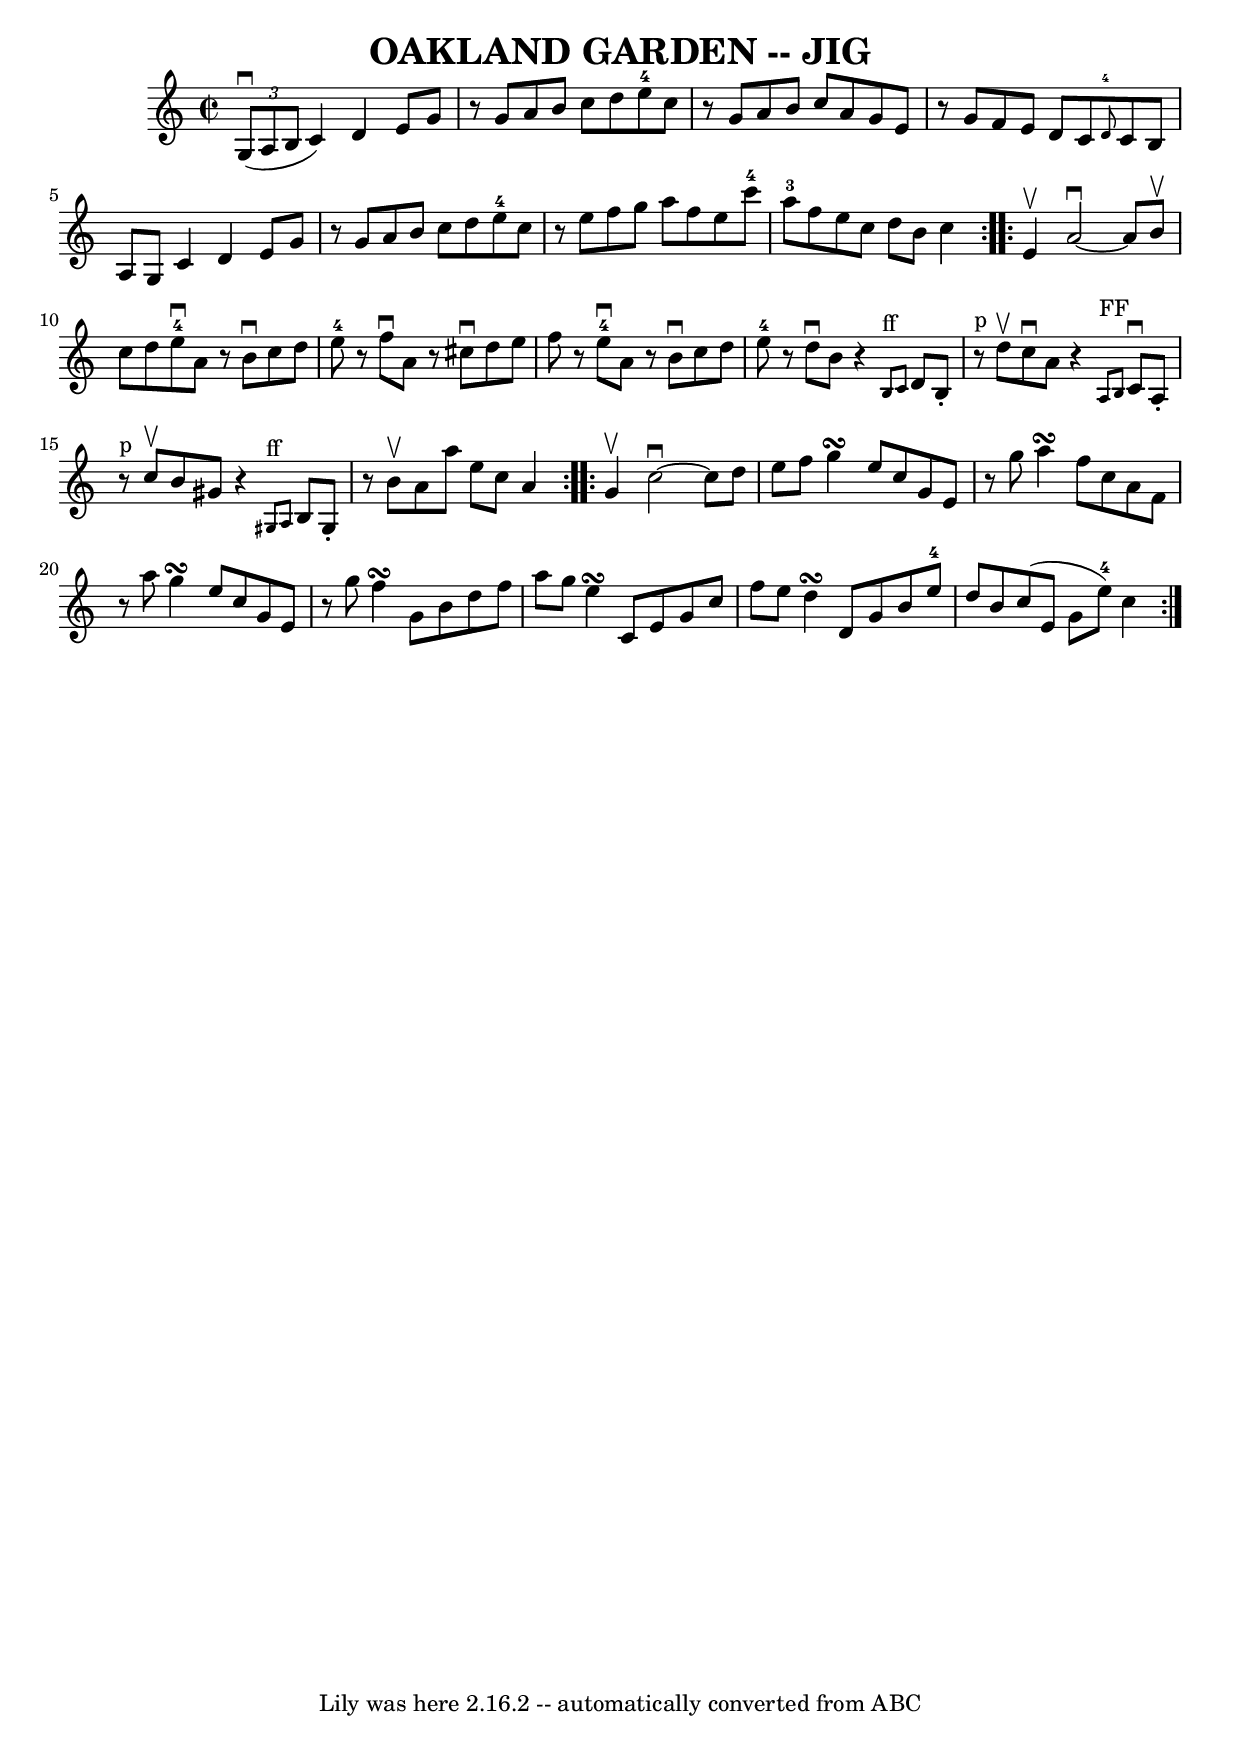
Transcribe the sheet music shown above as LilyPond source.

\version "2.16.2"
\include "Mammoth.ily"
\header {
  %% book = "Ryan's Mammoth Collection of Fiddle Tunes"
  crossRefNumber = "1"
  footnotes = ""
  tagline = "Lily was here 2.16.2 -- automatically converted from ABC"
  title = "OAKLAND GARDEN -- JIG"

}
voicedefault =  {



  \repeat volta 2 {

    \override Staff.TimeSignature #'style = #'C
    \time 2/2 
    \key c \major
    \times 2/3 { g8 (^\downbow a8 b8   	       }         |
    c'4) d'4 e'8 g'8    r8 g'8    |
    a'8 b'8         c''8 d''8 e''8-4 c''8    r8 g'8     |
    a'8 b'8 c''8        a'8 g'8 e'8    r8 g'8     |
    f'8 e'8 d'8 c'8    
    \grace { d'8-4  	   } c'8 b8 a8 g8         |
    c'4 d'4         e'8 g'8    r8 g'8     |
    a'8 b'8 c''8 d''8 e''8-4        c''8    r8 e''8     |
    f''8 g''8 a''8 f''8 e''8 c'''8-4 a''8-3 f''8    |
    e''8 c''8 d''8 b'8 c''4    
  }  
  
  \repeat volta 2 {     e'4^\upbow        |
    a'2^\downbow  ~ a'8         b'8^\upbow c''8 d''8     |
    e''8-4^\downbow a'8    r8 b'8^\downbow c''8 d''8 e''8-4   r8   |
    f''8^\downbow a'8         r8 cis''8^\downbow d''8 e''8 f''8    r8    |
    e''8-4^\downbow a'8    r8 b'8^\downbow c''8 d''8 e''8-4   r8        |
    d''8^\downbow b'8    r4   \grace { b8^"ff" c'8  
				     } d'8         b8-.     r8^"p" d''8^\upbow    |
    c''8^\downbow a'8    r4   
    \grace { a8^"FF" b8   	   } c'8^\downbow a8-.     r8^"p" c''8^\upbow     |
    b'8 gis'8    r4   \grace { gis8^"ff" a8   			     } b8 gis8-.   r8 b'8^\upbow    |
    a'8 a''8 e''8 c''8 a'4    
  }     

  \repeat volta 2 {     g'4^\upbow        |
    c''2^\downbow  ~ c''8         d''8 e''8 f''8     |
    g''4\turn e''8 c''8 g'8 e'8         r8 g''8     |
    a''4\turn f''8 c''8 a'8 f'8    r8 a''8     |
    g''4\turn e''8 c''8 g'8 e'8    r8 g''8        |
         f''4\turn g'8 b'8 d''8 f''8 a''8 g''8     |
    e''4      \turn c'8 e'8 g'8 c''8 f''8 e''8     |
    d''4\turn         d'8 g'8 b'8 e''8-4 d''8 b'8     |
    c''8 (e'8 g'8  
    e''8-4) c''4    
  }   

}

\score{
  <<

    \context Staff="default"
    {
      \voicedefault 
      
    }

  >>
  \layout {
    
  }
  \midi {
  }

}
